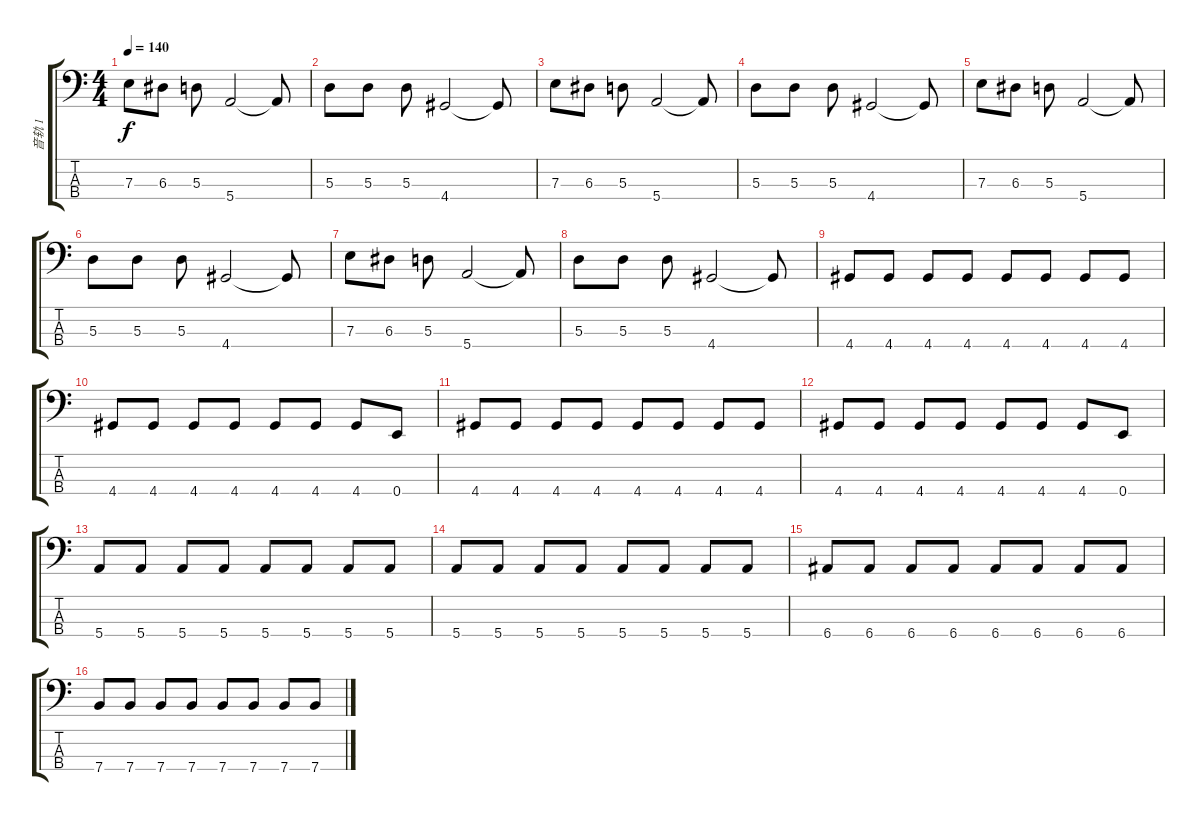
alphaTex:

\track ("音轨 1" "音轨 1") {instrument electricbassfinger}
\staff {score tabs}
\tuning (G2 D2 A1 E1) {hide}
\ts (4 4)
\tempo 140
\clef f4
\ks c
7.3.8{dy f} 6.3.8 5.3.8 5.4.2 5.4{t}.8 |
5.3.8 5.3.8 5.3.8 4.4.2 4.4{t}.8 |
7.3.8 6.3.8 5.3.8 5.4.2 5.4{t}.8 |
5.3.8 5.3.8 5.3.8 4.4.2 4.4{t}.8 |
7.3.8 6.3.8 5.3.8 5.4.2 5.4{t}.8 |
5.3.8 5.3.8 5.3.8 4.4.2 4.4{t}.8 |
7.3.8 6.3.8 5.3.8 5.4.2 5.4{t}.8 |
5.3.8 5.3.8 5.3.8 4.4.2 4.4{t}.8 |
4.4.8 4.4.8 4.4.8 4.4.8 4.4.8 4.4.8 4.4.8 4.4.8 |
4.4.8 4.4.8 4.4.8 4.4.8 4.4.8 4.4.8 4.4.8 0.4.8 |
4.4.8 4.4.8 4.4.8 4.4.8 4.4.8 4.4.8 4.4.8 4.4.8 |
4.4.8 4.4.8 4.4.8 4.4.8 4.4.8 4.4.8 4.4.8 0.4.8 |
5.4.8 5.4.8 5.4.8 5.4.8 5.4.8 5.4.8 5.4.8 5.4.8 |
5.4.8 5.4.8 5.4.8 5.4.8 5.4.8 5.4.8 5.4.8 5.4.8 |
6.4.8 6.4.8 6.4.8 6.4.8 6.4.8 6.4.8 6.4.8 6.4.8 |
7.4.8 7.4.8 7.4.8 7.4.8 7.4.8 7.4.8 7.4.8 7.4.8
